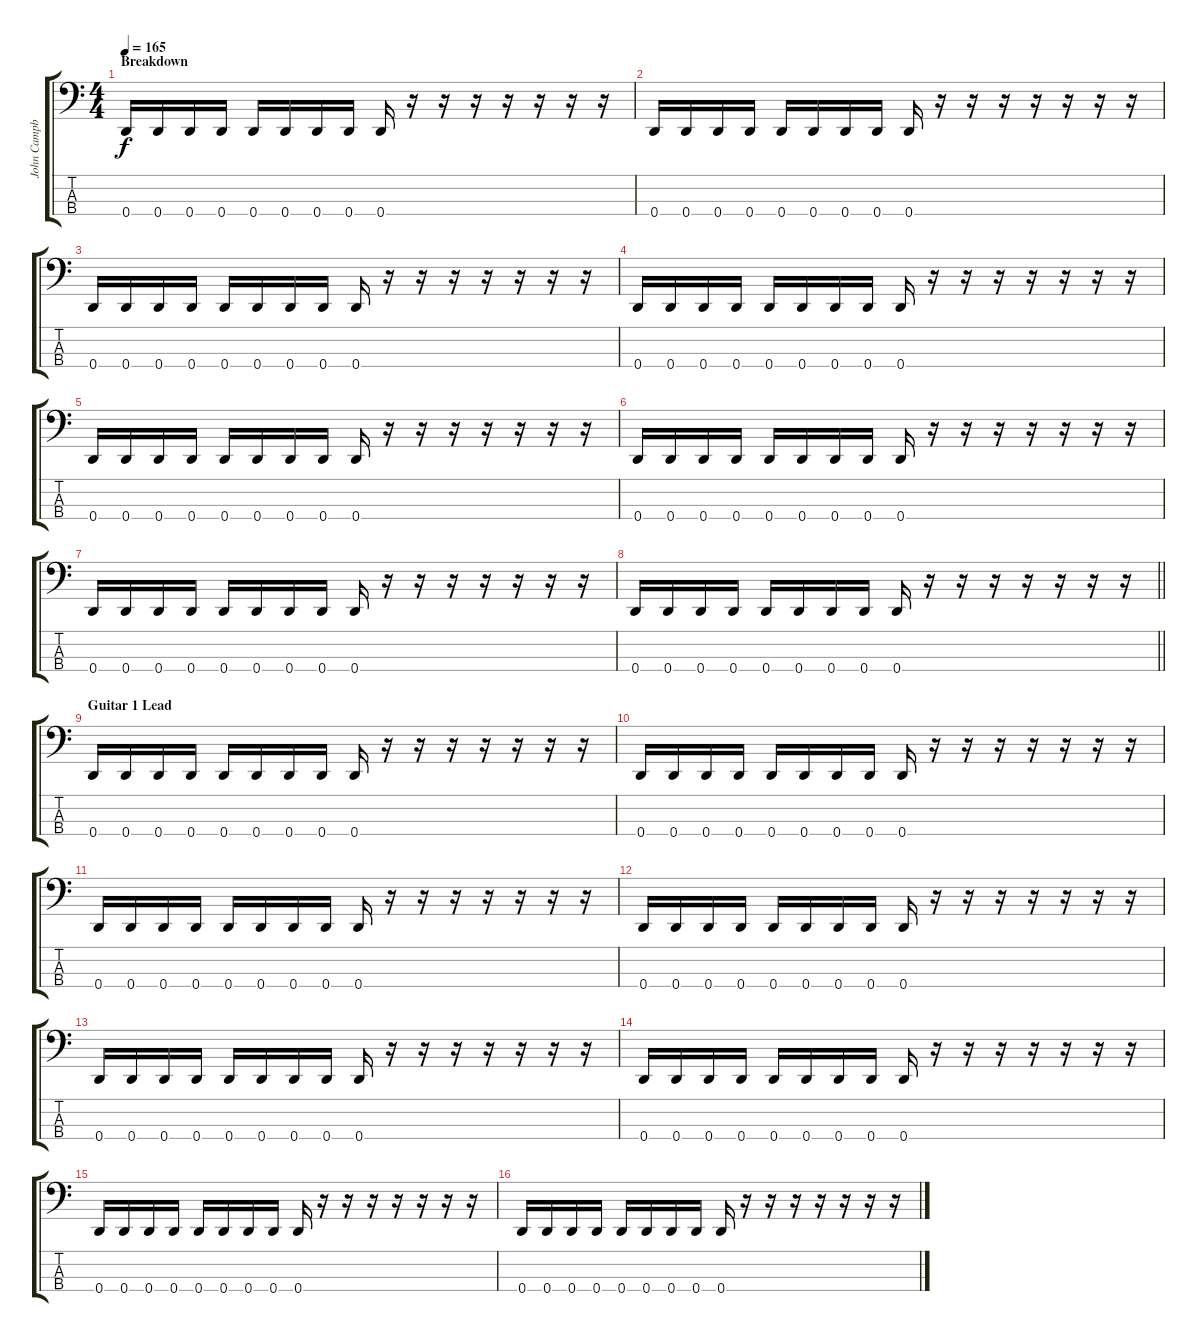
\track ("John Campbell" "John Campb") {instrument electricbasspick}
\staff {score tabs}
\tuning (G2 D2 A1 D1) {hide}
\ts (4 4)
\section ("" "Breakdown")
\tempo 165
\clef f4
\ks c
0.4.16{dy f} 0.4.16 0.4.16 0.4.16 0.4.16 0.4.16 0.4.16 0.4.16 0.4.16 r.16 r.16 r.16 r.16 r.16 r.16 r.16 |
0.4.16 0.4.16 0.4.16 0.4.16 0.4.16 0.4.16 0.4.16 0.4.16 0.4.16 r.16 r.16 r.16 r.16 r.16 r.16 r.16 |
0.4.16 0.4.16 0.4.16 0.4.16 0.4.16 0.4.16 0.4.16 0.4.16 0.4.16 r.16 r.16 r.16 r.16 r.16 r.16 r.16 |
0.4.16 0.4.16 0.4.16 0.4.16 0.4.16 0.4.16 0.4.16 0.4.16 0.4.16 r.16 r.16 r.16 r.16 r.16 r.16 r.16 |
0.4.16 0.4.16 0.4.16 0.4.16 0.4.16 0.4.16 0.4.16 0.4.16 0.4.16 r.16 r.16 r.16 r.16 r.16 r.16 r.16 |
0.4.16 0.4.16 0.4.16 0.4.16 0.4.16 0.4.16 0.4.16 0.4.16 0.4.16 r.16 r.16 r.16 r.16 r.16 r.16 r.16 |
0.4.16 0.4.16 0.4.16 0.4.16 0.4.16 0.4.16 0.4.16 0.4.16 0.4.16 r.16 r.16 r.16 r.16 r.16 r.16 r.16 |
\barLineRight lightlight
0.4.16 0.4.16 0.4.16 0.4.16 0.4.16 0.4.16 0.4.16 0.4.16 0.4.16 r.16 r.16 r.16 r.16 r.16 r.16 r.16 |
\section ("" "Guitar 1 Lead")
0.4.16 0.4.16 0.4.16 0.4.16 0.4.16 0.4.16 0.4.16 0.4.16 0.4.16 r.16 r.16 r.16 r.16 r.16 r.16 r.16 |
0.4.16 0.4.16 0.4.16 0.4.16 0.4.16 0.4.16 0.4.16 0.4.16 0.4.16 r.16 r.16 r.16 r.16 r.16 r.16 r.16 |
0.4.16 0.4.16 0.4.16 0.4.16 0.4.16 0.4.16 0.4.16 0.4.16 0.4.16 r.16 r.16 r.16 r.16 r.16 r.16 r.16 |
0.4.16 0.4.16 0.4.16 0.4.16 0.4.16 0.4.16 0.4.16 0.4.16 0.4.16 r.16 r.16 r.16 r.16 r.16 r.16 r.16 |
0.4.16 0.4.16 0.4.16 0.4.16 0.4.16 0.4.16 0.4.16 0.4.16 0.4.16 r.16 r.16 r.16 r.16 r.16 r.16 r.16 |
0.4.16 0.4.16 0.4.16 0.4.16 0.4.16 0.4.16 0.4.16 0.4.16 0.4.16 r.16 r.16 r.16 r.16 r.16 r.16 r.16 |
0.4.16 0.4.16 0.4.16 0.4.16 0.4.16 0.4.16 0.4.16 0.4.16 0.4.16 r.16 r.16 r.16 r.16 r.16 r.16 r.16 |
0.4.16 0.4.16 0.4.16 0.4.16 0.4.16 0.4.16 0.4.16 0.4.16 0.4.16 r.16 r.16 r.16 r.16 r.16 r.16 r.16
